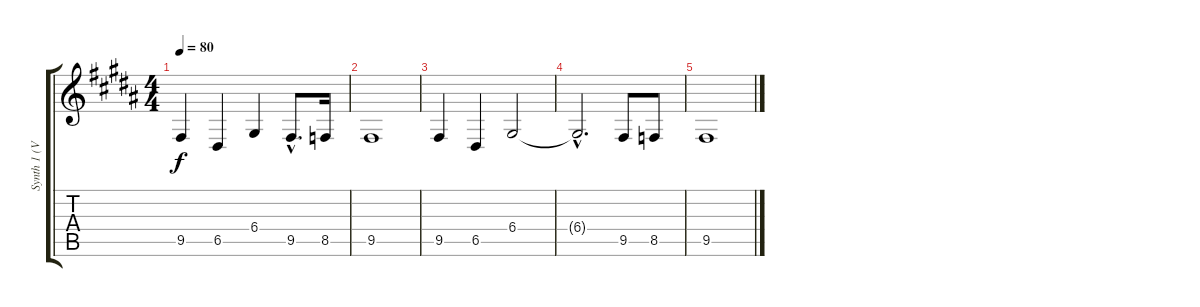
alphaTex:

\track ("Synth 1 (Voice)" "Synth 1 (V") {instrument pad4choir}
\staff {score tabs}
\tuning (E4 B3 G3 D3 A2 E2) {hide}
\ts (4 4)
\tempo 80
\clef g2
\ks b
9.5.4{dy f} 6.5.4 6.4.4 9.5{hac}.8{d} 8.5.16 |
9.5.1 |
9.5.4 6.5.4 6.4.2 |
6.4{hac t}.2{d} 9.5.8 8.5.8 |
9.5.1
